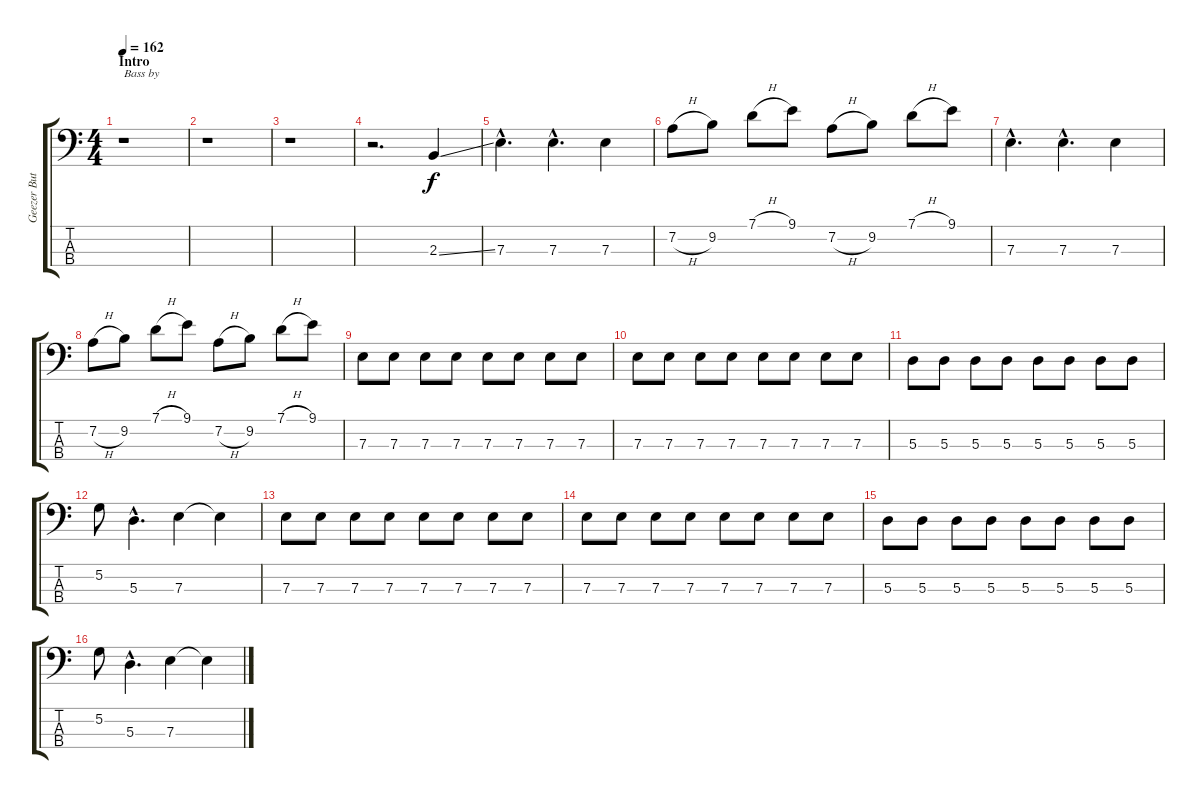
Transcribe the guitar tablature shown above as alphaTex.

\track ("Geezer Butler" "Geezer But") {instrument electricbassfinger}
\staff {score tabs}
\tuning (G2 D2 A1 E1) {hide}
\ts (4 4)
\section ("" "Intro")
\tempo 162
\clef f4
\ks c
r.1{txt "Bass by" dy f instrument electricbassfinger} |
r.1 |
r.1 |
r.2{d} 2.3{ss}.4 |
7.3{hac}.4{d} 7.3{hac}.4{d} 7.3.4 |
7.2{h}.8 9.2.8 7.1{h}.8 9.1.8 7.2{h}.8 9.2.8 7.1{h}.8 9.1.8 |
7.3{hac}.4{d} 7.3{hac}.4{d} 7.3.4 |
7.2{h}.8 9.2.8 7.1{h}.8 9.1.8 7.2{h}.8 9.2.8 7.1{h}.8 9.1.8 |
7.3.8 7.3.8 7.3.8 7.3.8 7.3.8 7.3.8 7.3.8 7.3.8 |
7.3.8 7.3.8 7.3.8 7.3.8 7.3.8 7.3.8 7.3.8 7.3.8 |
5.3.8 5.3.8 5.3.8 5.3.8 5.3.8 5.3.8 5.3.8 5.3.8 |
5.2.8 5.3{hac}.4{d} 7.3.4 7.3{t}.4 |
7.3.8 7.3.8 7.3.8 7.3.8 7.3.8 7.3.8 7.3.8 7.3.8 |
7.3.8 7.3.8 7.3.8 7.3.8 7.3.8 7.3.8 7.3.8 7.3.8 |
5.3.8 5.3.8 5.3.8 5.3.8 5.3.8 5.3.8 5.3.8 5.3.8 |
5.2.8 5.3{hac}.4{d} 7.3.4 7.3{t}.4
